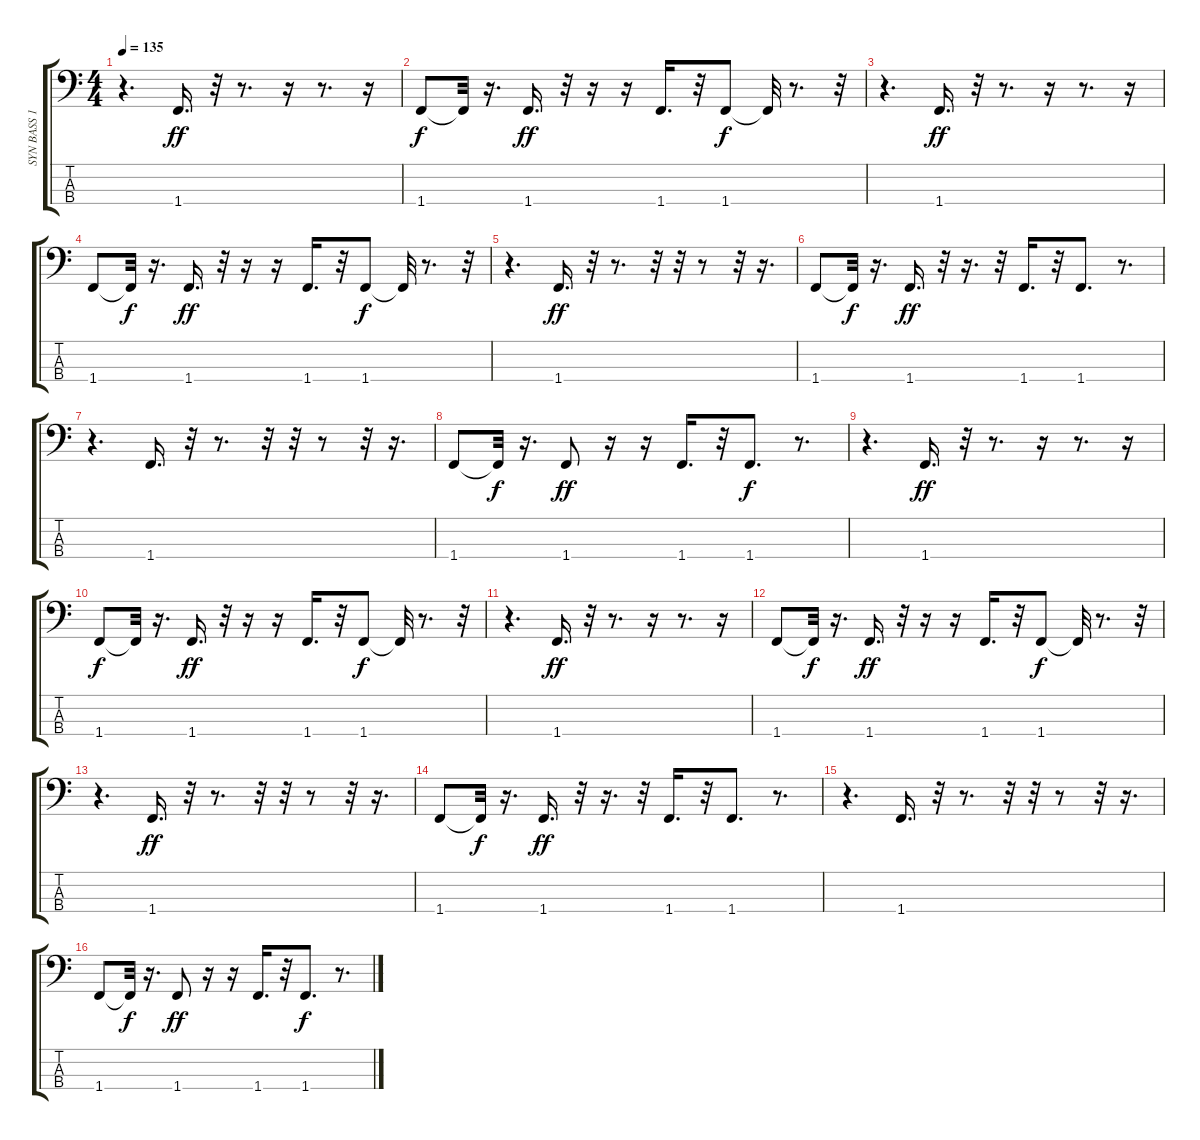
\track ("SYN BASS 1" "SYN BASS 1") {instrument synthbass1}
\staff {score tabs}
\tuning (G2 D2 A1 E1) {hide}
\ts (4 4)
\tempo 135
\clef f4
\ks c
r.4{d dy f} 1.4.16{d dy ff} r.32 r.8{d} r.16 r.8{d} r.16 |
1.4.8{dy f} 1.4{t}.32 r.16{d} 1.4.16{d dy ff} r.32 r.16 r.16 1.4.16{d} r.32 1.4.8{dy f} 1.4{t}.32 r.8{d} r.32 |
r.4{d} 1.4.16{d dy ff} r.32 r.8{d} r.16 r.8{d} r.16 |
1.4.8 1.4{t}.32{dy f} r.16{d} 1.4.16{d dy ff} r.32 r.16 r.16 1.4.16{d} r.32 1.4.8{dy f} 1.4{t}.32 r.8{d} r.32 |
r.4{d} 1.4.16{d dy ff} r.32 r.8{d} r.32 r.32 r.8 r.32 r.16{d} |
1.4.8 1.4{t}.32{dy f} r.16{d} 1.4.16{d dy ff} r.32 r.16{d} r.32 1.4.16{d} r.32 1.4.8{d} r.8{d} |
r.4{d} 1.4.16{d} r.32 r.8{d} r.32 r.32 r.8 r.32 r.16{d} |
1.4.8 1.4{t}.32{dy f} r.16{d} 1.4.8{dy ff} r.16 r.16 1.4.16{d} r.32 1.4.8{d dy f} r.8{d} |
r.4{d} 1.4.16{d dy ff} r.32 r.8{d} r.16 r.8{d} r.16 |
1.4.8{dy f} 1.4{t}.32 r.16{d} 1.4.16{d dy ff} r.32 r.16 r.16 1.4.16{d} r.32 1.4.8{dy f} 1.4{t}.32 r.8{d} r.32 |
r.4{d} 1.4.16{d dy ff} r.32 r.8{d} r.16 r.8{d} r.16 |
1.4.8 1.4{t}.32{dy f} r.16{d} 1.4.16{d dy ff} r.32 r.16 r.16 1.4.16{d} r.32 1.4.8{dy f} 1.4{t}.32 r.8{d} r.32 |
r.4{d} 1.4.16{d dy ff} r.32 r.8{d} r.32 r.32 r.8 r.32 r.16{d} |
1.4.8 1.4{t}.32{dy f} r.16{d} 1.4.16{d dy ff} r.32 r.16{d} r.32 1.4.16{d} r.32 1.4.8{d} r.8{d} |
r.4{d} 1.4.16{d} r.32 r.8{d} r.32 r.32 r.8 r.32 r.16{d} |
1.4.8 1.4{t}.32{dy f} r.16{d} 1.4.8{dy ff} r.16 r.16 1.4.16{d} r.32 1.4.8{d dy f} r.8{d}
